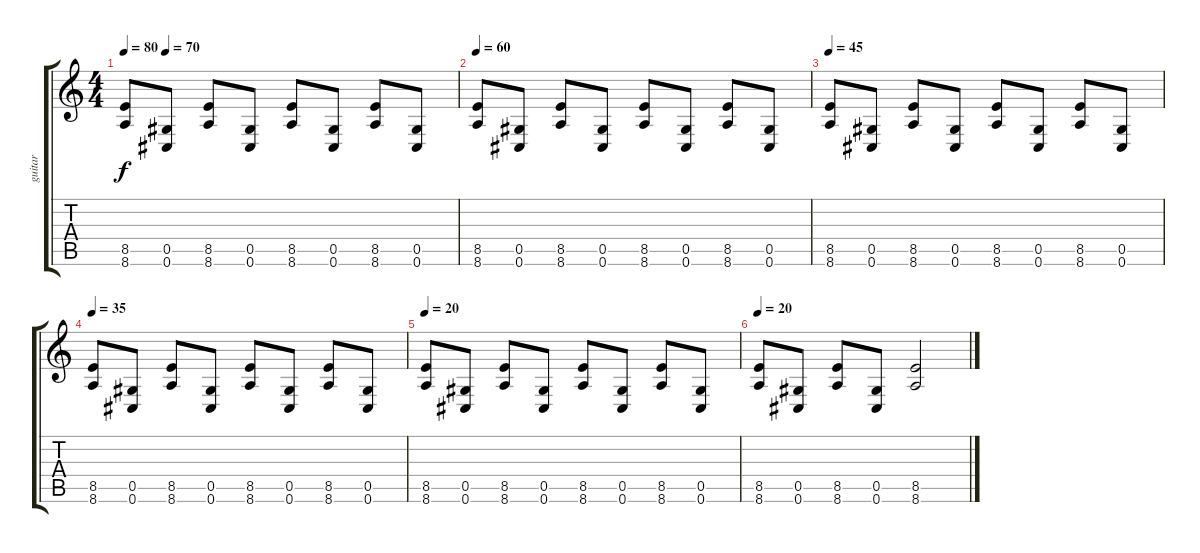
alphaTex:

\track ("guitar" "guitar") {instrument overdrivenguitar}
\staff {score tabs}
\tuning (Eb4 Bb3 Gb3 Db3 Ab2 Db2) {hide}
\ts (4 4)
\tempo 80
\tempo (70 0.125)
\clef g2
\ks c
(8.5 8.6).8{dy f} (0.5 0.6).8 (8.5 8.6).8 (0.5 0.6).8 (8.5 8.6).8 (0.5 0.6).8 (8.5 8.6).8 (0.5 0.6).8 |
\tempo 60
(8.5 8.6).8 (0.5 0.6).8 (8.5 8.6).8 (0.5 0.6).8 (8.5 8.6).8 (0.5 0.6).8 (8.5 8.6).8 (0.5 0.6).8 |
\tempo 50
\tempo 45
(8.5 8.6).8 (0.5 0.6).8 (8.5 8.6).8 (0.5 0.6).8 (8.5 8.6).8 (0.5 0.6).8 (8.5 8.6).8 (0.5 0.6).8 |
\tempo 42
\tempo 35
(8.5 8.6).8 (0.5 0.6).8 (8.5 8.6).8 (0.5 0.6).8 (8.5 8.6).8 (0.5 0.6).8 (8.5 8.6).8 (0.5 0.6).8 |
\tempo 32
\tempo 20
(8.5 8.6).8 (0.5 0.6).8 (8.5 8.6).8 (0.5 0.6).8 (8.5 8.6).8 (0.5 0.6).8 (8.5 8.6).8 (0.5 0.6).8 |
\tempo 26
\tempo 20
(8.5 8.6).8 (0.5 0.6).8 (8.5 8.6).8 (0.5 0.6).8 (8.5 8.6).2
